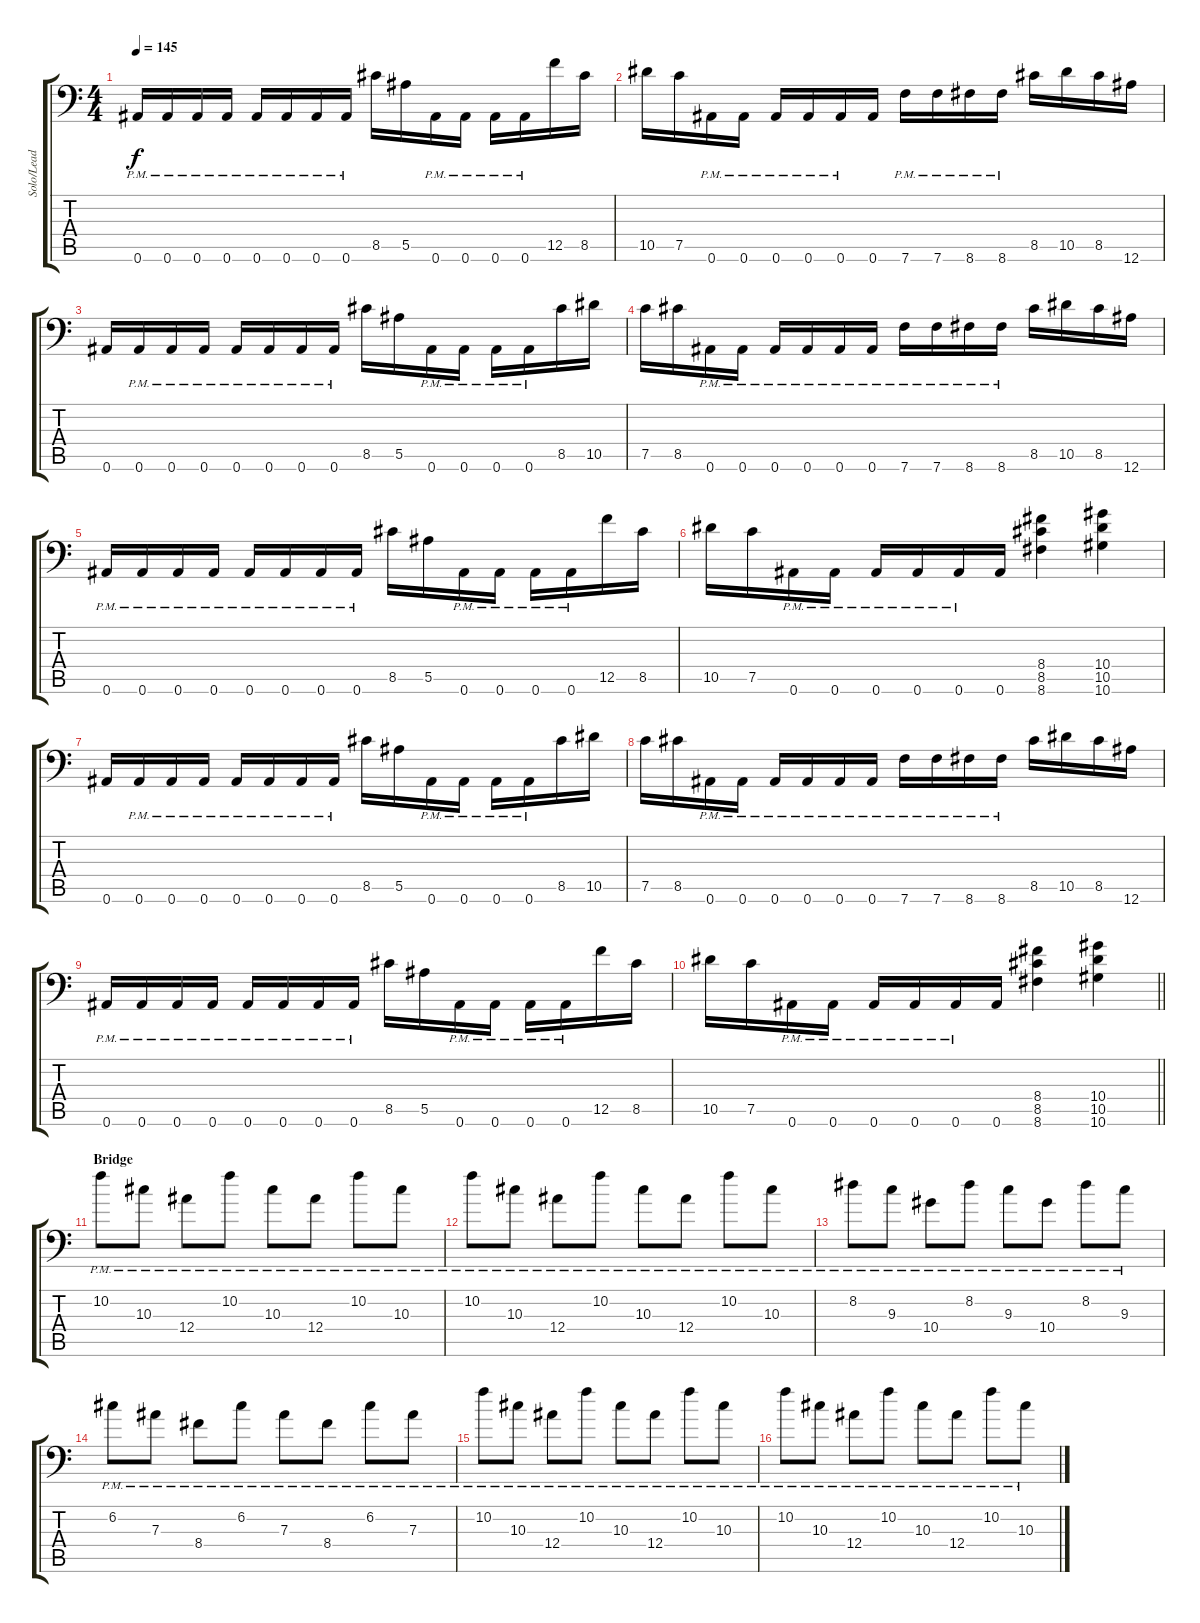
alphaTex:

\track ("Solo/Lead" "Solo/Lead") {instrument distortionguitar}
\staff {score tabs}
\tuning (C4 G3 Eb3 Bb2 F2 Bb1) {hide}
\ts (4 4)
\tempo 145
\clef f4
\ks aminor
0.6{pm}.16{dy f} 0.6{pm}.16 0.6{pm}.16 0.6{pm}.16 0.6{pm}.16 0.6{pm}.16 0.6{pm}.16 0.6{pm}.16 8.5.16 5.5.16 0.6{pm}.16 0.6{pm}.16 0.6{pm}.16 0.6{pm}.16 12.5.16 8.5.16 |
10.5.16 7.5.16 0.6{pm}.16 0.6{pm}.16 0.6{pm}.16 0.6{pm}.16 0.6{pm}.16 0.6.16 7.6{pm}.16 7.6{pm}.16 8.6{pm}.16 8.6{pm}.16 8.5.16 10.5.16 8.5.16 12.6.16 |
0.6.16 0.6{pm}.16 0.6{pm}.16 0.6{pm}.16 0.6{pm}.16 0.6{pm}.16 0.6{pm}.16 0.6{pm}.16 8.5.16 5.5.16 0.6{pm}.16 0.6{pm}.16 0.6{pm}.16 0.6{pm}.16 8.5.16 10.5.16 |
7.5.16 8.5.16 0.6{pm}.16 0.6{pm}.16 0.6{pm}.16 0.6{pm}.16 0.6{pm}.16 0.6{pm}.16 7.6{pm}.16 7.6{pm}.16 8.6{pm}.16 8.6{pm}.16 8.5.16 10.5.16 8.5.16 12.6.16 |
0.6{pm}.16 0.6{pm}.16 0.6{pm}.16 0.6{pm}.16 0.6{pm}.16 0.6{pm}.16 0.6{pm}.16 0.6{pm}.16 8.5.16 5.5.16 0.6{pm}.16 0.6{pm}.16 0.6{pm}.16 0.6{pm}.16 12.5.16 8.5.16 |
10.5.16 7.5.16 0.6{pm}.16 0.6{pm}.16 0.6{pm}.16 0.6{pm}.16 0.6{pm}.16 0.6.16 (8.4 8.5 8.6).4 (10.4 10.5 10.6).4 |
0.6.16 0.6{pm}.16 0.6{pm}.16 0.6{pm}.16 0.6{pm}.16 0.6{pm}.16 0.6{pm}.16 0.6{pm}.16 8.5.16 5.5.16 0.6{pm}.16 0.6{pm}.16 0.6{pm}.16 0.6{pm}.16 8.5.16 10.5.16 |
7.5.16 8.5.16 0.6{pm}.16 0.6{pm}.16 0.6{pm}.16 0.6{pm}.16 0.6{pm}.16 0.6{pm}.16 7.6{pm}.16 7.6{pm}.16 8.6{pm}.16 8.6{pm}.16 8.5.16 10.5.16 8.5.16 12.6.16 |
0.6{pm}.16 0.6{pm}.16 0.6{pm}.16 0.6{pm}.16 0.6{pm}.16 0.6{pm}.16 0.6{pm}.16 0.6{pm}.16 8.5.16 5.5.16 0.6{pm}.16 0.6{pm}.16 0.6{pm}.16 0.6{pm}.16 12.5.16 8.5.16 |
\barLineRight lightlight
10.5.16 7.5.16 0.6{pm}.16 0.6{pm}.16 0.6{pm}.16 0.6{pm}.16 0.6{pm}.16 0.6.16 (8.4 8.5 8.6).4 (10.4 10.5 10.6).4 |
\section ("" "Bridge")
10.2{pm}.8 10.3{pm}.8 12.4{pm}.8 10.2{pm}.8 10.3{pm}.8 12.4{pm}.8 10.2{pm}.8 10.3{pm}.8 |
10.2{pm}.8 10.3{pm}.8 12.4{pm}.8 10.2{pm}.8 10.3{pm}.8 12.4{pm}.8 10.2{pm}.8 10.3{pm}.8 |
8.2{pm}.8 9.3{pm}.8 10.4{pm}.8 8.2{pm}.8 9.3{pm}.8 10.4{pm}.8 8.2{pm}.8 9.3{pm}.8 |
6.2{pm}.8 7.3{pm}.8 8.4{pm}.8 6.2{pm}.8 7.3{pm}.8 8.4{pm}.8 6.2{pm}.8 7.3{pm}.8 |
10.2{pm}.8 10.3{pm}.8 12.4{pm}.8 10.2{pm}.8 10.3{pm}.8 12.4{pm}.8 10.2{pm}.8 10.3{pm}.8 |
10.2{pm}.8 10.3{pm}.8 12.4{pm}.8 10.2{pm}.8 10.3{pm}.8 12.4{pm}.8 10.2{pm}.8 10.3{pm}.8
